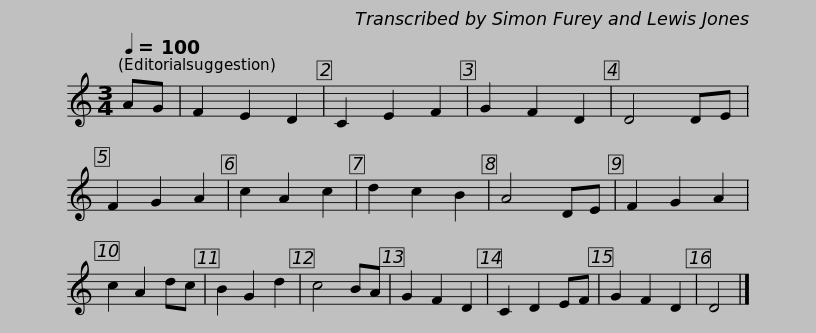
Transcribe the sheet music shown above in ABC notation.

X:1
L:1/8
Q:1/4=100
M:3/4
I:linebreak $
K:C
V:1 treble
V:1
 AG | F2 E2 D2 | C2 E2 F2 | G2 F2 D2 | D4 DE | %5
 F2 G2 A2 | c2 A2 c2 | d2 c2 B2 | A4 DE | F2 G2 A2 | %10
 c2 A2 dc | B2 G2 d2 | c4 BA |$ G2 F2 D2 | C2 D2 EF | %15
 G2 F2 D2 | D4 |] %17
